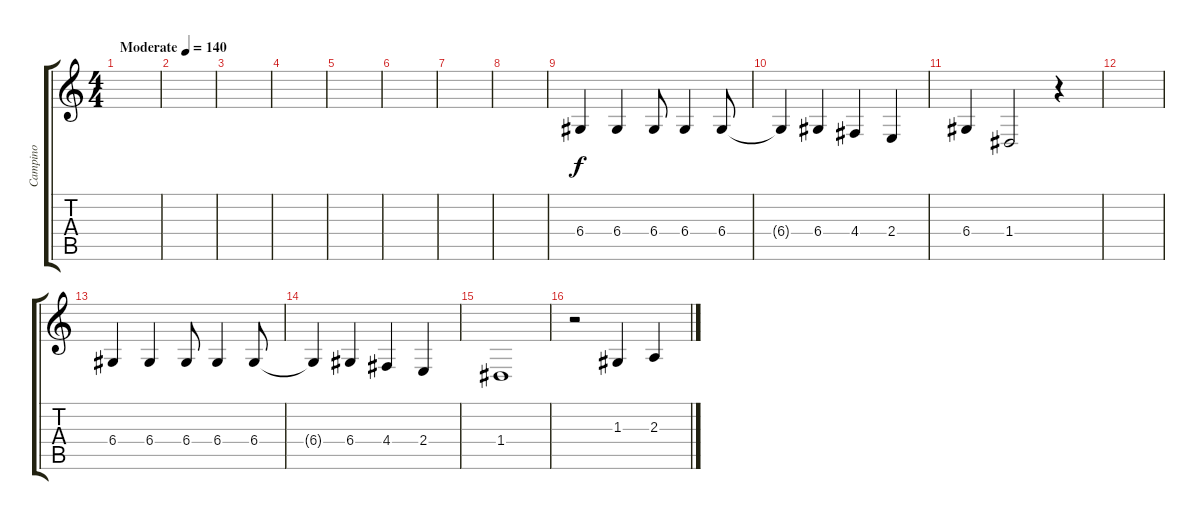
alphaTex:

\track ("Campino" "Campino") {instrument accordion}
\staff {score tabs}
\tuning (E4 B3 G3 D3 A2 E2) {hide}
\ts (4 4)
\tempo (140 "Moderate")
\clef g2
\ks c
|
|
|
|
|
|
|
|
6.4.4 6.4.4 6.4.8 6.4.4 6.4.8 |
6.4{t}.4 6.4.4 4.4.4 2.4.4 |
6.4.4 1.4.2 r.4 |
|
6.4.4 6.4.4 6.4.8 6.4.4 6.4.8 |
6.4{t}.4 6.4.4 4.4.4 2.4.4 |
1.4.1 |
r.2 1.3.4 2.3.4
